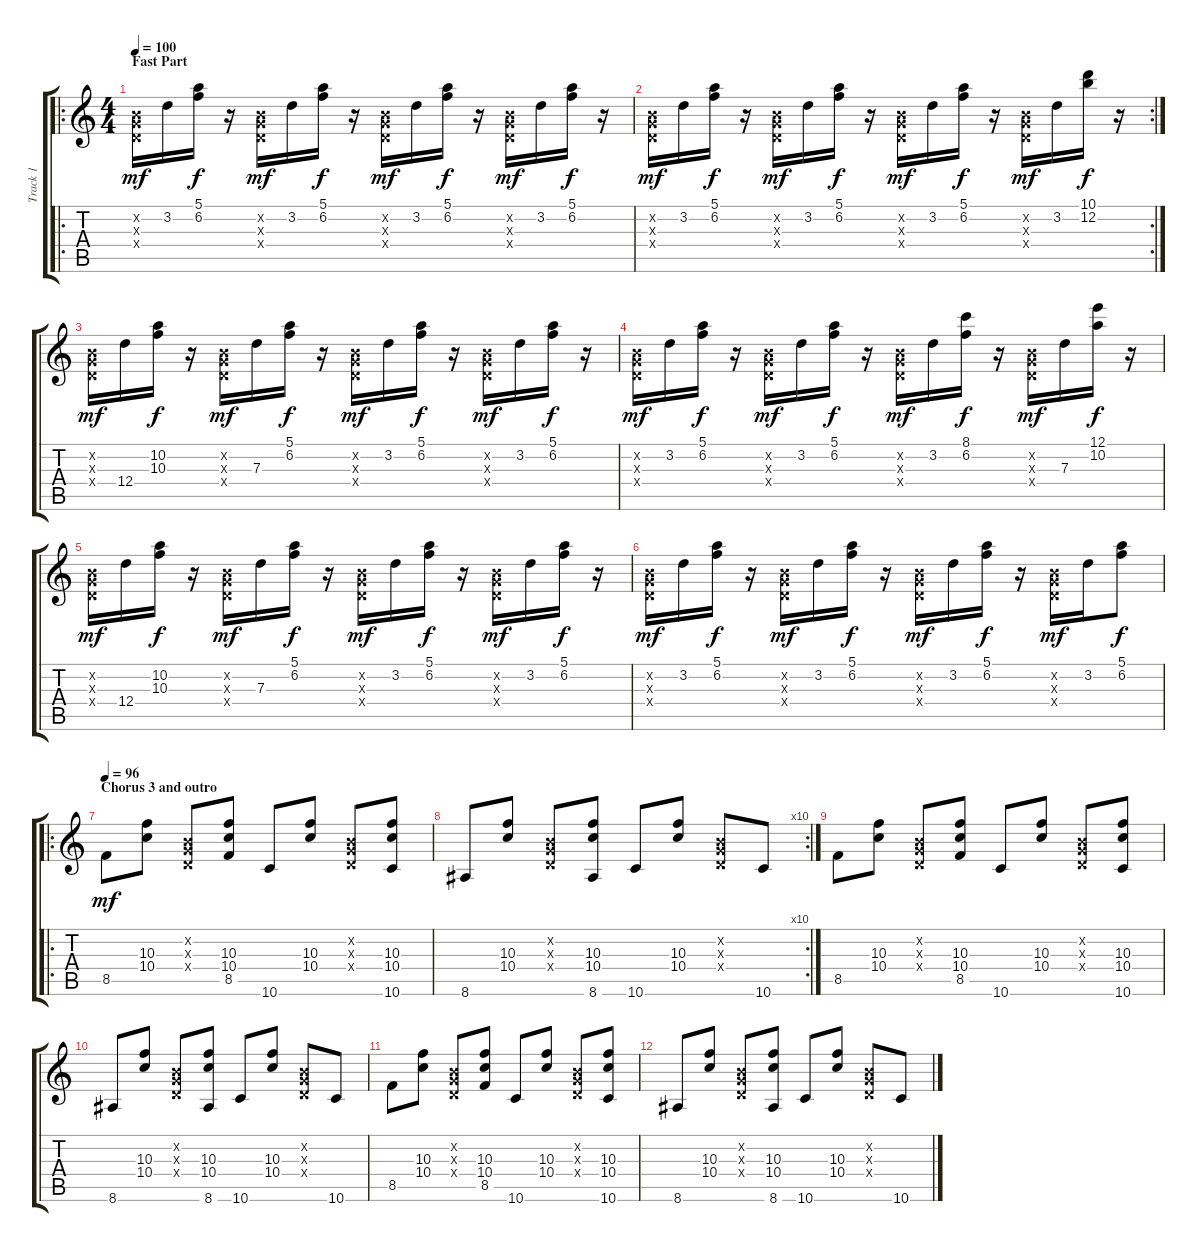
\track ("Track 1" "Track 1") {instrument acousticguitarsteel}
\staff {score tabs}
\tuning (E4 B3 G3 D3 A2 D2) {hide}
\ro
\ts (4 4)
\section ("" "Fast Part")
\tempo 100
\clef g2
\ks c
(0.2{x} 0.3{x} 0.4{x}).16{dy mf} 3.2.16 (5.1 6.2).16{dy f} r.16 (0.2{x} 0.3{x} 0.4{x}).16{dy mf} 3.2.16 (5.1 6.2).16{dy f} r.16 (0.2{x} 0.3{x} 0.4{x}).16{dy mf} 3.2.16 (5.1 6.2).16{dy f} r.16 (0.2{x} 0.3{x} 0.4{x}).16{dy mf} 3.2.16 (5.1 6.2).16{dy f} r.16 |
\rc 2
(0.2{x} 0.3{x} 0.4{x}).16{dy mf} 3.2.16 (5.1 6.2).16{dy f} r.16 (0.2{x} 0.3{x} 0.4{x}).16{dy mf} 3.2.16 (5.1 6.2).16{dy f} r.16 (0.2{x} 0.3{x} 0.4{x}).16{dy mf} 3.2.16 (5.1 6.2).16{dy f} r.16 (0.2{x} 0.3{x} 0.4{x}).16{dy mf} 3.2.16 (10.1 12.2).16{dy f} r.16 |
(0.2{x} 0.3{x} 0.4{x}).16{dy mf} 12.4.16 (10.2 10.3).16{dy f} r.16 (0.2{x} 0.3{x} 0.4{x}).16{dy mf} 7.3.16 (5.1 6.2).16{dy f} r.16 (0.2{x} 0.3{x} 0.4{x}).16{dy mf} 3.2.16 (5.1 6.2).16{dy f} r.16 (0.2{x} 0.3{x} 0.4{x}).16{dy mf} 3.2.16 (5.1 6.2).16{dy f} r.16 |
(0.2{x} 0.3{x} 0.4{x}).16{dy mf} 3.2.16 (5.1 6.2).16{dy f} r.16 (0.2{x} 0.3{x} 0.4{x}).16{dy mf} 3.2.16 (5.1 6.2).16{dy f} r.16 (0.2{x} 0.3{x} 0.4{x}).16{dy mf} 3.2.16 (8.1 6.2).16{dy f} r.16 (0.2{x} 0.3{x} 0.4{x}).16{dy mf} 7.3.16 (12.1 10.2).16{dy f} r.16 |
(0.2{x} 0.3{x} 0.4{x}).16{dy mf} 12.4.16 (10.2 10.3).16{dy f} r.16 (0.2{x} 0.3{x} 0.4{x}).16{dy mf} 7.3.16 (5.1 6.2).16{dy f} r.16 (0.2{x} 0.3{x} 0.4{x}).16{dy mf} 3.2.16 (5.1 6.2).16{dy f} r.16 (0.2{x} 0.3{x} 0.4{x}).16{dy mf} 3.2.16 (5.1 6.2).16{dy f} r.16 |
(0.2{x} 0.3{x} 0.4{x}).16{dy mf} 3.2.16 (5.1 6.2).16{dy f} r.16 (0.2{x} 0.3{x} 0.4{x}).16{dy mf} 3.2.16 (5.1 6.2).16{dy f} r.16 (0.2{x} 0.3{x} 0.4{x}).16{dy mf} 3.2.16 (5.1 6.2).16{dy f} r.16 (0.2{x} 0.3{x} 0.4{x}).16{dy mf} 3.2.16 (5.1 6.2).8{dy f} |
\ro
\section ("" "Chorus 3 and outro")
\tempo 96
8.5.8{dy mf} (10.3 10.4).8 (0.2{x} 0.3{x} 0.4{x}).8 (10.3 10.4 8.5).8 10.6.8 (10.3 10.4).8 (0.2{x} 0.3{x} 0.4{x}).8 (10.3 10.4 10.6).8 |
\rc 10
8.6.8 (10.3 10.4).8 (0.2{x} 0.3{x} 0.4{x}).8 (10.3 10.4 8.6).8 10.6.8 (10.3 10.4).8 (0.2{x} 0.3{x} 0.4{x}).8 10.6.8 |
8.5.8 (10.3 10.4).8 (0.2{x} 0.3{x} 0.4{x}).8 (10.3 10.4 8.5).8 10.6.8 (10.3 10.4).8 (0.2{x} 0.3{x} 0.4{x}).8 (10.3 10.4 10.6).8 |
8.6.8 (10.3 10.4).8 (0.2{x} 0.3{x} 0.4{x}).8 (10.3 10.4 8.6).8 10.6.8 (10.3 10.4).8 (0.2{x} 0.3{x} 0.4{x}).8 10.6.8 |
8.5.8{volume 0} (10.3 10.4).8 (0.2{x} 0.3{x} 0.4{x}).8 (10.3 10.4 8.5).8 10.6.8 (10.3 10.4).8 (0.2{x} 0.3{x} 0.4{x}).8 (10.3 10.4 10.6).8 |
8.6.8 (10.3 10.4).8 (0.2{x} 0.3{x} 0.4{x}).8 (10.3 10.4 8.6).8 10.6.8 (10.3 10.4).8 (0.2{x} 0.3{x} 0.4{x}).8 10.6.8
